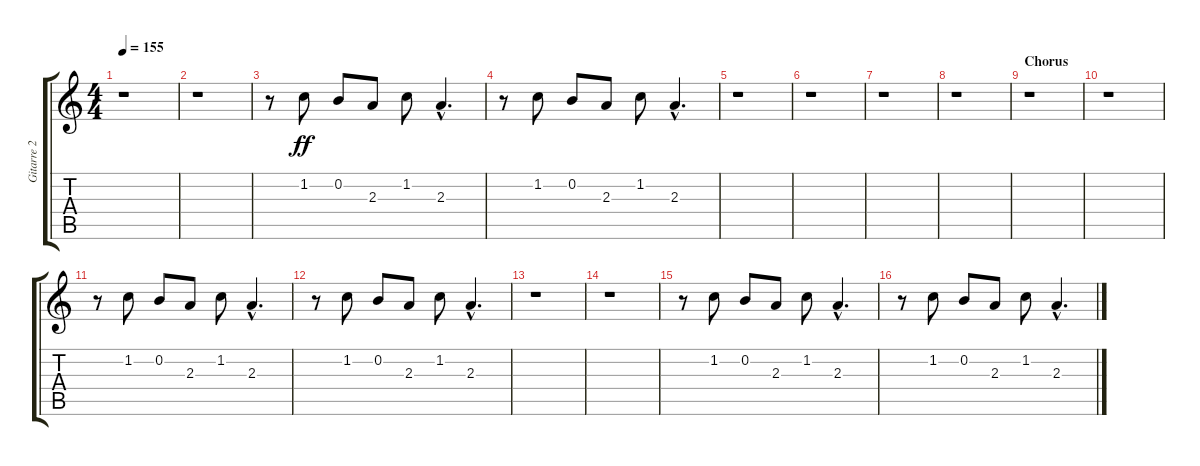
\track ("Gitarre 2 - Farin Urlaub" "Gitarre 2 ") {instrument distortionguitar}
\staff {score tabs}
\tuning (E4 B3 G3 D3 A2 E2) {hide}
\ts (4 4)
\tempo 155
\clef g2
\ks c
r.1{dy ff} |
r.1 |
r.8 1.2.8 0.2.8 2.3.8 1.2.8 2.3{hac}.4{d} |
r.8 1.2.8 0.2.8 2.3.8 1.2.8 2.3{hac}.4{d} |
r.1 |
r.1 |
r.1 |
r.1 |
\section ("" "Chorus")
r.1 |
r.1 |
r.8 1.2.8 0.2.8 2.3.8 1.2.8 2.3{hac}.4{d} |
r.8 1.2.8 0.2.8 2.3.8 1.2.8 2.3{hac}.4{d} |
r.1 |
r.1 |
r.8 1.2.8 0.2.8 2.3.8 1.2.8 2.3{hac}.4{d} |
r.8 1.2.8 0.2.8 2.3.8 1.2.8 2.3{hac}.4{d}
